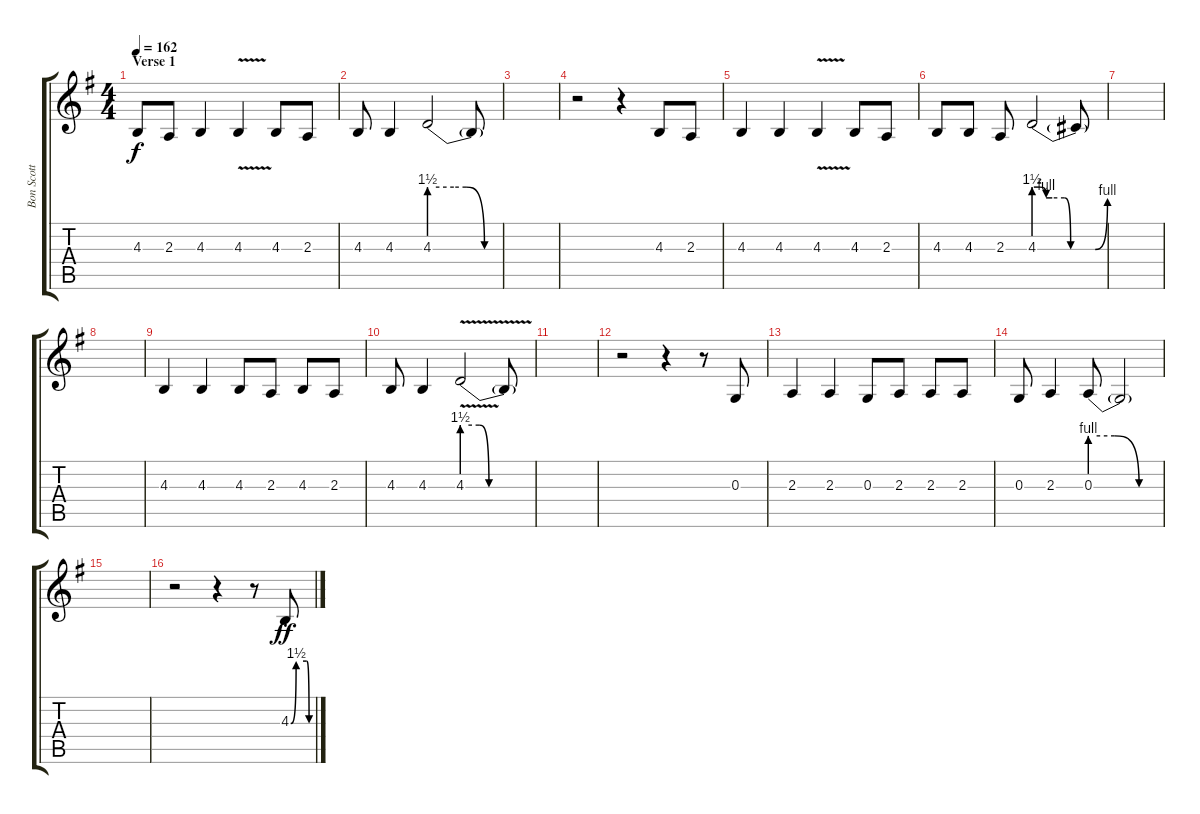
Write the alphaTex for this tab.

\track ("Bon Scott" "Bon Scott") {instrument lead2sawtooth}
\staff {score tabs}
\tuning (E4 B3 G3 D3 A2 E2) {hide}
\ts (4 4)
\section ("" "Verse 1")
\tempo 162
\clef g2
\ks g
4.3.8{dy f} 2.3.8 4.3.4 4.3{v}.4 4.3.8 2.3.8 |
4.3.8 4.3.4 4.3{be (custom 0 6 20 6 30 6 45 0 50 0 60 0)}.2 4.3{t}.8 |
|
r.2 r.4 4.3.8 2.3.8 |
4.3.4 4.3.4 4.3{v}.4 4.3.8 2.3.8 |
4.3.8 4.3.8 2.3.8 4.3{be (custom 0 6 5 6 10 4 15 4 25 4 30 0 50 0 60 4)}.2 4.3{t}.8 |
|
|
4.3.4 4.3.4 4.3.8 2.3.8 4.3.8 2.3.8 |
4.3.8 4.3.4 4.3{be (custom 0 6 14 6 22 0 60 0) v}.2 4.3{t}.8 |
|
r.2 r.4 r.8 0.3.8 |
2.3.4 2.3.4 0.3.8 2.3.8 2.3.8 2.3.8 |
0.3.8 2.3.4 0.3{be (custom 0 4 20 4 40 0 60 0)}.8 0.3{t}.2 |
|
r.2 r.4 r.8 4.3{be (custom 0 0 15 6 45 6 52 0 60 0)}.8{dy ff}
